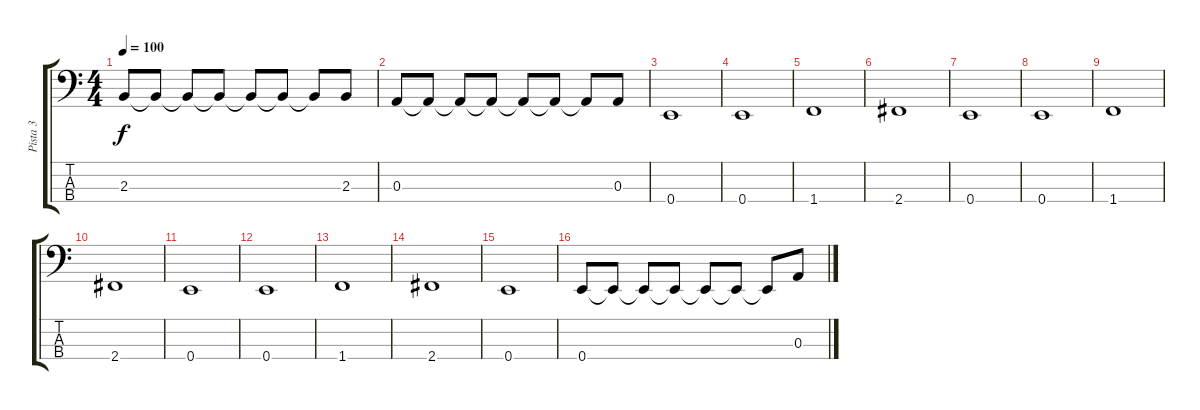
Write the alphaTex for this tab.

\track ("Pista 3" "Pista 3") {instrument electricbassfinger}
\staff {score tabs}
\tuning (G2 D2 A1 E1) {hide}
\ts (4 4)
\tempo 100
\clef f4
\ks c
2.3.8{dy f} 2.3{t}.8 2.3{t}.8 2.3{t}.8 2.3{t}.8 2.3{t}.8 2.3{t}.8 2.3.8 |
0.3.8 0.3{t}.8 0.3{t}.8 0.3{t}.8 0.3{t}.8 0.3{t}.8 0.3{t}.8 0.3.8 |
0.4.1 |
0.4.1 |
1.4.1 |
2.4.1 |
0.4.1 |
0.4.1 |
1.4.1 |
2.4.1 |
0.4.1 |
0.4.1 |
1.4.1 |
2.4.1 |
0.4.1 |
0.4.8 0.4{t}.8 0.4{t}.8 0.4{t}.8 0.4{t}.8 0.4{t}.8 0.4{t}.8 0.3.8
